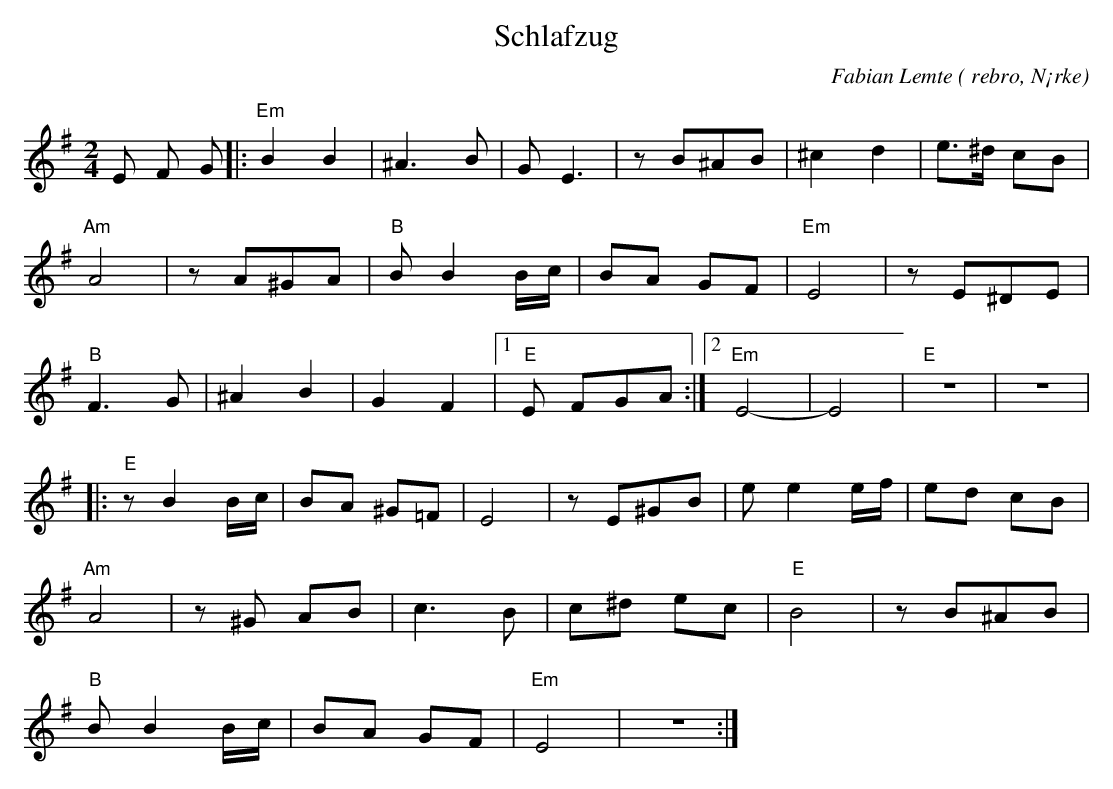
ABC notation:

X:1
T:Schlafzug
O: rebro, N¡rke
C:Fabian Lemte
Q: Klezmer
M:2/4
L:1/8
K:Em
E F G |:"Em" B2 B2 | ^A3B | GE3 | zB^AB | ^c2 d2 | e>^d cB |
"Am" A4 | zA^GA |"B" B B2 B/2c/2 | BA GF |"Em" E4 | zE^DE |
"B" F3G | ^A2 B2 | G2 F2 |1"E" E FGA :|2"Em" E4- | E4 |"E" z4 | z4 |
|:"E" zB2 B/2c/2 | BA ^G=F | E4 | zE^GB | e e2 e/2f/2| ed cB |
"Am" A4 | z^G AB | c3B | c^d ec |"E" B4 | zB^AB |
"B" B B2 B/2c/2 | BA GF |"Em" E4 | z4 :|
